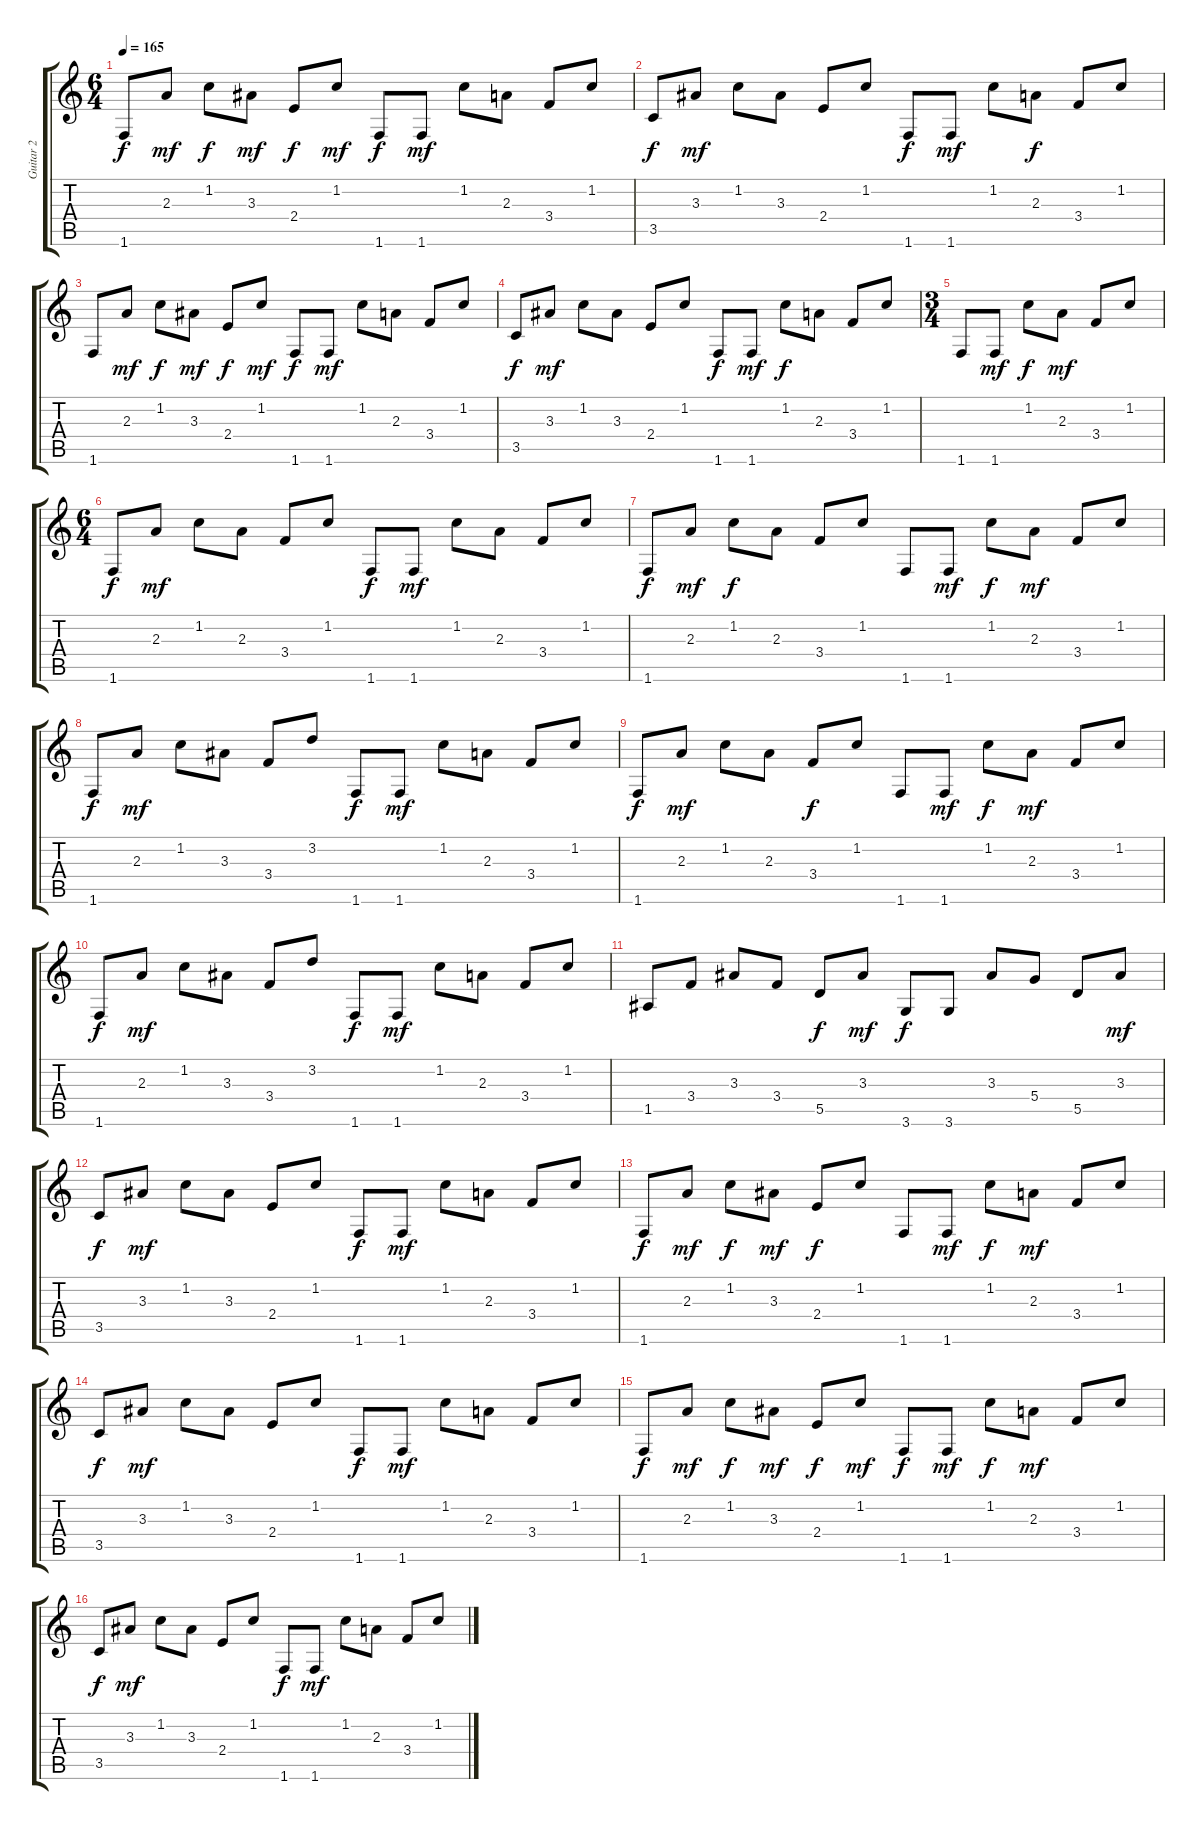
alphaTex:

\track ("Guitar 2" "Guitar 2") {instrument acousticguitarsteel}
\staff {score tabs}
\tuning (E4 B3 G3 D3 A2 E2) {hide}
\ts (6 4)
\tempo 165
\clef g2
\ks c
1.6.8{dy f} 2.3.8{dy mf} 1.2.8{dy f} 3.3.8{dy mf} 2.4.8{dy f} 1.2.8{dy mf} 1.6.8{dy f} 1.6.8{dy mf} 1.2.8 2.3.8 3.4.8 1.2.8 |
3.5.8{dy f} 3.3.8{dy mf} 1.2.8 3.3.8 2.4.8 1.2.8 1.6.8{dy f} 1.6.8{dy mf} 1.2.8 2.3.8{dy f} 3.4.8 1.2.8 |
1.6.8 2.3.8{dy mf} 1.2.8{dy f} 3.3.8{dy mf} 2.4.8{dy f} 1.2.8{dy mf} 1.6.8{dy f} 1.6.8{dy mf} 1.2.8 2.3.8 3.4.8 1.2.8 |
3.5.8{dy f} 3.3.8{dy mf} 1.2.8 3.3.8 2.4.8 1.2.8 1.6.8{dy f} 1.6.8{dy mf} 1.2.8{dy f} 2.3.8 3.4.8 1.2.8 |
\ts (3 4)
1.6.8 1.6.8{dy mf} 1.2.8{dy f} 2.3.8{dy mf} 3.4.8 1.2.8 |
\ts (6 4)
1.6.8{dy f} 2.3.8{dy mf} 1.2.8 2.3.8 3.4.8 1.2.8 1.6.8{dy f} 1.6.8{dy mf} 1.2.8 2.3.8 3.4.8 1.2.8 |
1.6.8{dy f} 2.3.8{dy mf} 1.2.8{dy f} 2.3.8 3.4.8 1.2.8 1.6.8 1.6.8{dy mf} 1.2.8{dy f} 2.3.8{dy mf} 3.4.8 1.2.8 |
1.6.8{dy f} 2.3.8{dy mf} 1.2.8 3.3.8 3.4.8 3.2.8 1.6.8{dy f} 1.6.8{dy mf} 1.2.8 2.3.8 3.4.8 1.2.8 |
1.6.8{dy f} 2.3.8{dy mf} 1.2.8 2.3.8 3.4.8{dy f} 1.2.8 1.6.8 1.6.8{dy mf} 1.2.8{dy f} 2.3.8{dy mf} 3.4.8 1.2.8 |
1.6.8{dy f} 2.3.8{dy mf} 1.2.8 3.3.8 3.4.8 3.2.8 1.6.8{dy f} 1.6.8{dy mf} 1.2.8 2.3.8 3.4.8 1.2.8 |
1.5.8 3.4.8 3.3.8 3.4.8 5.5.8{dy f} 3.3.8{dy mf} 3.6.8{dy f} 3.6.8 3.3.8 5.4.8 5.5.8 3.3.8{dy mf} |
3.5.8{dy f} 3.3.8{dy mf} 1.2.8 3.3.8 2.4.8 1.2.8 1.6.8{dy f} 1.6.8{dy mf} 1.2.8 2.3.8 3.4.8 1.2.8 |
1.6.8{dy f} 2.3.8{dy mf} 1.2.8{dy f} 3.3.8{dy mf} 2.4.8{dy f} 1.2.8 1.6.8 1.6.8{dy mf} 1.2.8{dy f} 2.3.8{dy mf} 3.4.8 1.2.8 |
3.5.8{dy f} 3.3.8{dy mf} 1.2.8 3.3.8 2.4.8 1.2.8 1.6.8{dy f} 1.6.8{dy mf} 1.2.8 2.3.8 3.4.8 1.2.8 |
1.6.8{dy f} 2.3.8{dy mf} 1.2.8{dy f} 3.3.8{dy mf} 2.4.8{dy f} 1.2.8{dy mf} 1.6.8{dy f} 1.6.8{dy mf} 1.2.8{dy f} 2.3.8{dy mf} 3.4.8 1.2.8 |
3.5.8{dy f} 3.3.8{dy mf} 1.2.8 3.3.8 2.4.8 1.2.8 1.6.8{dy f} 1.6.8{dy mf} 1.2.8 2.3.8 3.4.8 1.2.8
